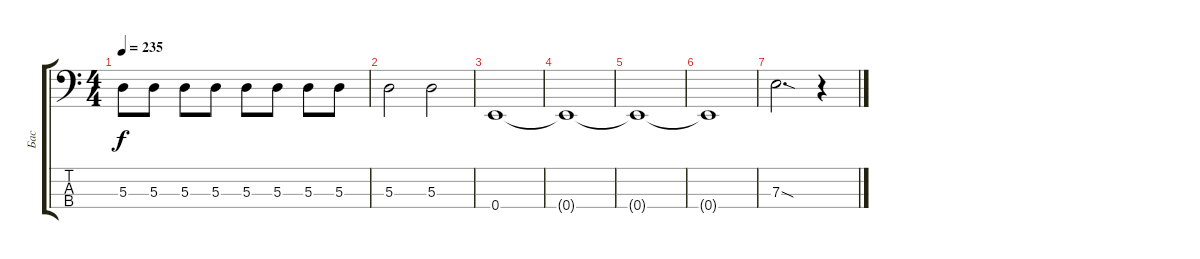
\track ("Бас" "Бас") {instrument electricbassfinger}
\staff {score tabs}
\tuning (G2 D2 A1 E1) {hide}
\ts (4 4)
\tempo 235
\clef f4
\ks c
5.3.8{dy f} 5.3.8 5.3.8 5.3.8 5.3.8 5.3.8 5.3.8 5.3.8 |
5.3.2 5.3.2 |
0.4.1 |
0.4{t}.1 |
0.4{t}.1 |
0.4{t}.1 |
7.3{sod}.2{d} r.4
